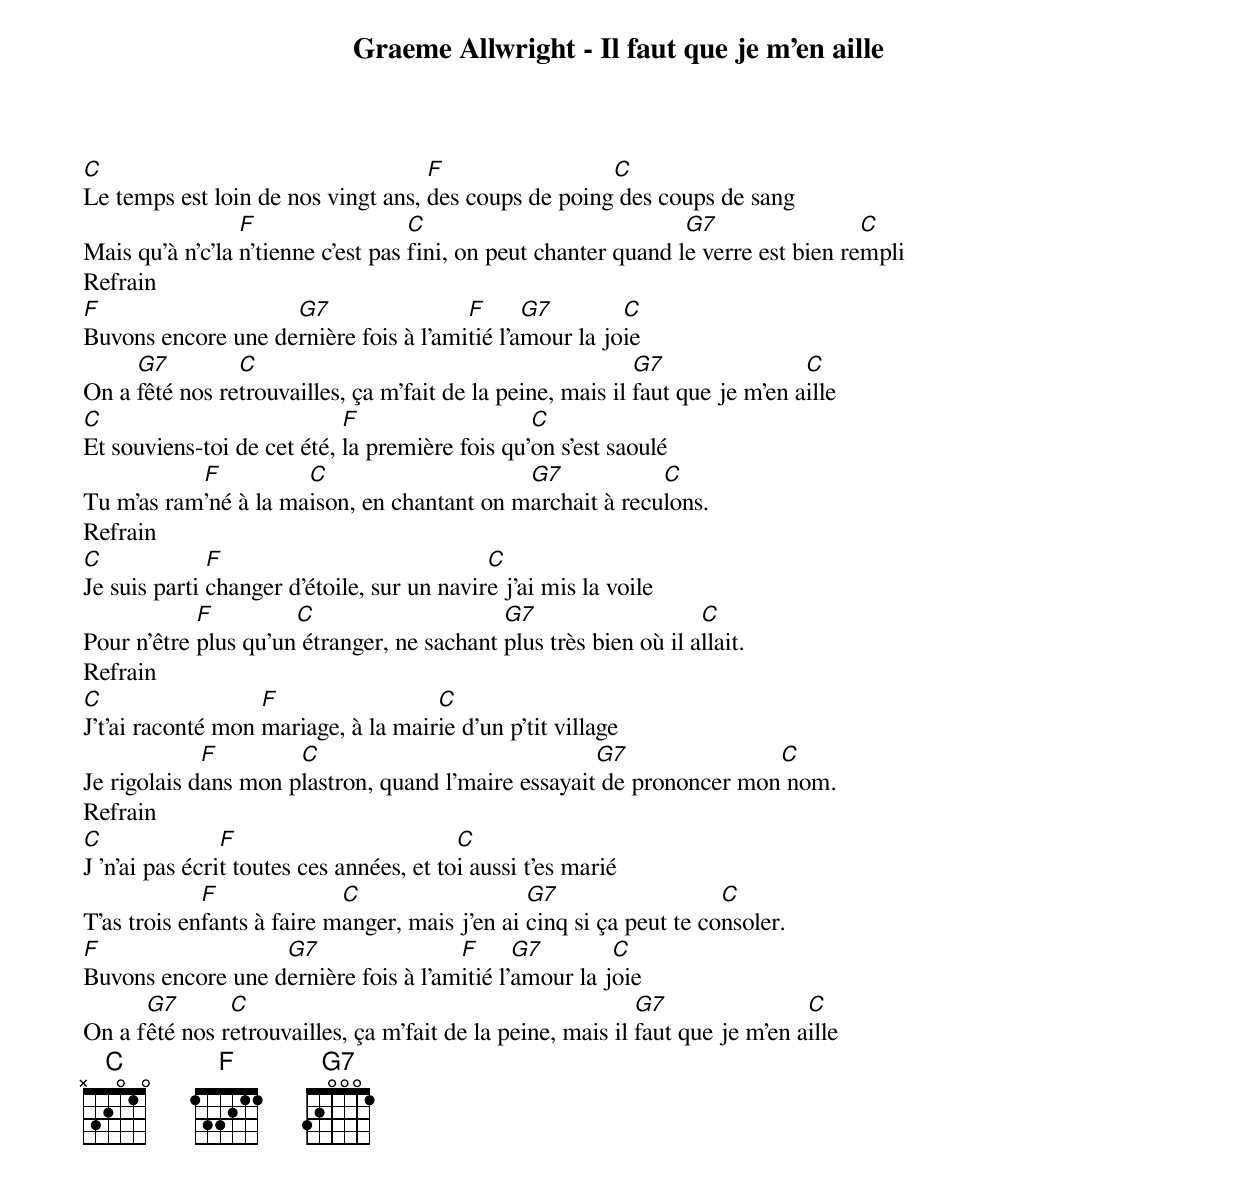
Graeme Allwright - Il faut que je m'en aille

C                                   F                 C
Le temps est loin de nos vingt ans, des coups de poing des coups de sang
                 F                  C                            G7                 C
Mais qu'à n'c'la n'tienne c'est pas fini, on peut chanter quand le verre est bien rempli
Refrain
F                   G7                 F      G7        C
Buvons encore une dernière fois à l'amitié l'amour la joie
     G7         C                                           G7                C
On a fêté nos retrouvailles, ça m'fait de la peine, mais il faut que je m'en aille
C                           F                   C
Et souviens-toi de cet été, la première fois qu'on s'est saoulé
           F          C                     G7            C
Tu m'as ram'né à la maison, en chantant on marchait à reculons.
Refrain
C             F                             C
Je suis parti changer d'étoile, sur un navire j'ai mis la voile
            F         C                     G7                    C
Pour n'être plus qu'un étranger, ne sachant plus très bien où il allait.
Refrain
C                  F                 C
J't'ai raconté mon mariage, à la mairie d'un p'tit village
             F        C                              G7               C
Je rigolais dans mon plastron, quand l'maire essayait de prononcer mon nom.
Refrain
C               F                         C
J 'n'ai pas écrit toutes ces années, et toi aussi t'es marié
             F              C                   G7                   C
T'as trois enfants à faire manger, mais j'en ai cinq si ça peut te consoler.
F                  G7                 F      G7        C
Buvons encore une dernière fois à l'amitié l'amour la joie
      G7       C                                            G7                C
On a fêté nos retrouvailles, ça m'fait de la peine, mais il faut que je m'en aille
